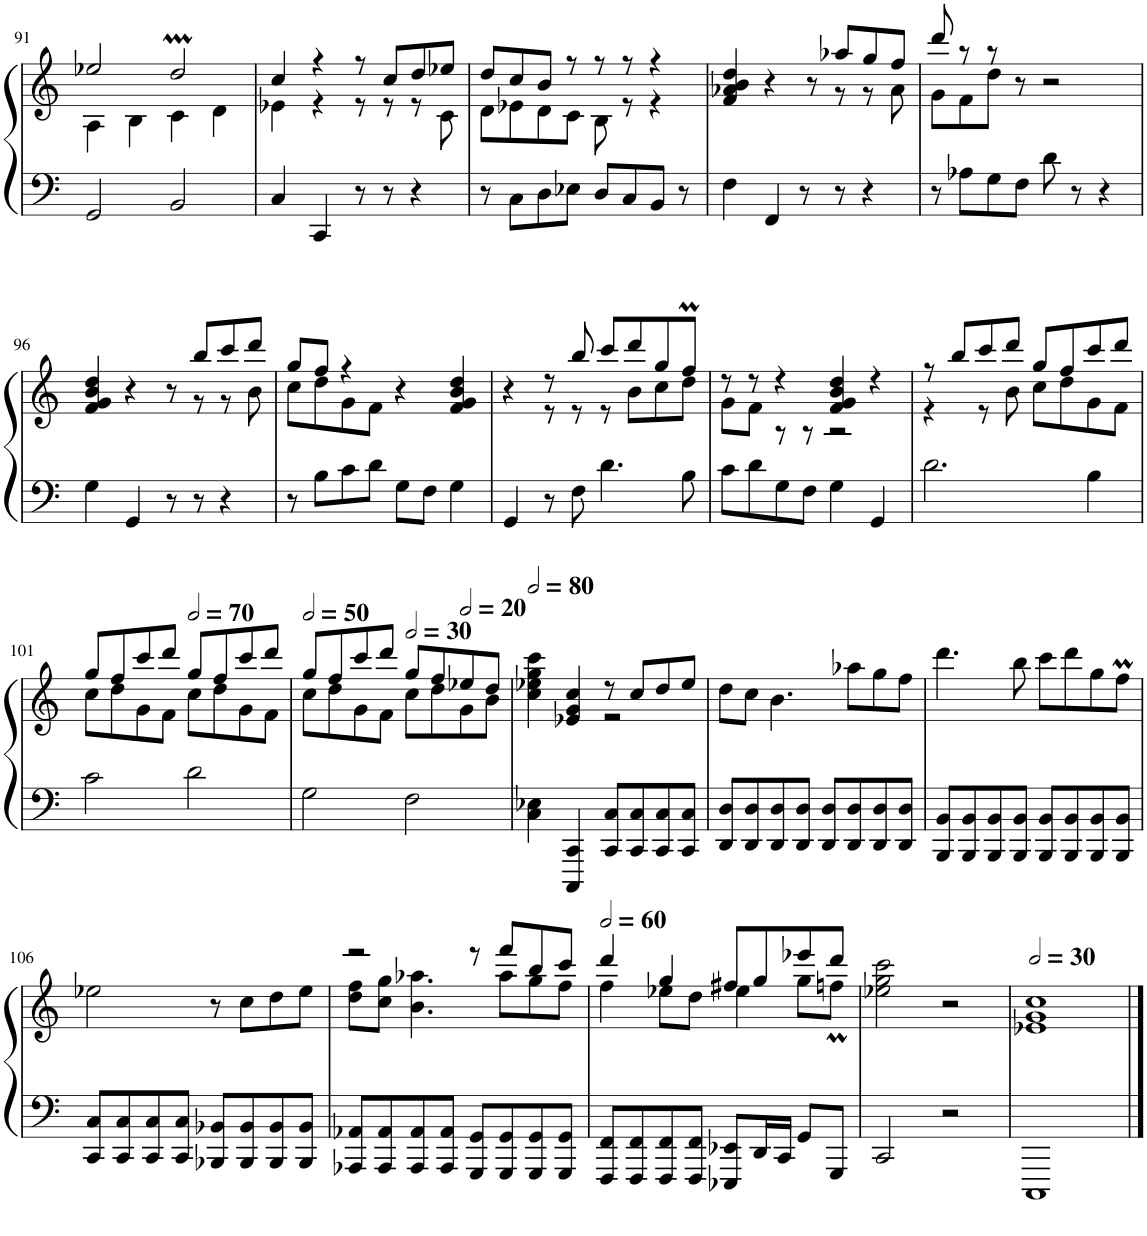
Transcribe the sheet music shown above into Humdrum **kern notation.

**kern	**kern
*part1	*part1
*staff2	*staff1
*I"Piano	*
*I'Pno.	*
!!LO:PB:g=z
*clefF4	*clefG2
*k[]	*k[]
*M4/4	*M4/4
=91	=91
*	*^
2GG/	2ee-X/	4A\
.	.	4B\
2BB/	2ddM/	4c\
.	.	4d\
=92	=92	=92
4C/	4cc/	4e-X\
4CC/	4r	4r
8r	8r	8r
8r	8cc/L	8r
4r	8dd/	8r
.	8ee-X/J	8c\
=93	=93	=93
8r	8dd/L	8d\L
8C\L	8cc/	8e-X\
8D\	8b/J	8d\
8E-X\J	8r	8c\J
8D/L	8r	8B\
8C/	8r	8r
8BB/J	4r	4r
8r	.	.
=94	=94	=94
4F\	4f/ 4a-X/ 4b/ 4dd/	8ryy
*	*v	*v
4FF/	4r
8r	8r
*	*^
8r	8aa-X/L	8r
4r	8gg/	8r
.	8ff/J	8a-\
=95	=95	=95
8r	8ddd/	8g\L
8A-X\L	8r	8f\
8G\	8r	8dd\J
8F\J	8r	2ryy
8d\	2r	.
8r	.	.
4r	.	.
.	.	8ryy
!!LO:LB:g=z	!!
=96	=96	=96
4G\	4f/ 4g/ 4b/ 4dd/	8ryy
*	*v	*v
4GG/	4r
8r	8r
*	*^
8r	8bb/L	8r
4r	8ccc/	8r
.	8ddd/J	8b\
=97	=97	=97
8r	8gg/L	8cc\L
8B\L	8ff/J	8dd\
8c\	4r	8g\
8d\J	.	8f\J
8G\L	4r	2ryy
8F\J	.	.
4G\	4f/ 4g/ 4b/ 4dd/	.
=98	=98	=98
4GG/	4r	4ryy
8r	8r	8r
8F\	8bb/	8r
4.d\	8ccc/L	8r
.	8ddd/	8b\L
.	8gg/	8cc\
8B\	8ffM/J	8dd\J
=99	=99	=99
8c\L	8r	8g\L
8d\	8r	8f\J
8G\	4r	8r
8F\J	.	8r
4G\	4f/ 4g/ 4b/ 4dd/	2r
4GG/	4r	.
=100	=100	=100
2.d\	8r	4r
.	8bb/L	.
.	8ccc/	8r
.	8ddd/J	8b\
.	8gg/L	8cc\L
.	8ff/	8dd\
4B\	8ccc/	8g\
.	8ddd/J	8f\J
!!LO:LB:g=z	!!
=101	=101	=101
2c\	8gg/L	8cc\L
.	8ff/	8dd\
.	8ccc/	8g\
.	8ddd/J	8f\J
*	*MM140	*
2d\	8gg/L	8cc\L
.	8ff/	8dd\
.	8ccc/	8g\
.	8ddd/J	8f\J
=102	=102	=102
*	*MM100	*
2G\	8gg/L	8cc\L
.	8ff/	8dd\
.	8ccc/	8g\
.	8ddd/J	8f\J
*	*MM60	*
2F\	8gg/L	8cc\L
.	8ff/	8dd\
*	*MM40	*
.	8ee-X/	8g\
.	8dd/J	8b\J
=103	=103	=103
*	*MM160	*
4C\ 4E-X\	4cc\ 4ee-X\ 4gg\ 4ccc\	2ryy
4CCC/ 4CC/	4e-X/ 4g/ 4cc/	.
8CC/ 8C/L	8r	2r
8CC/ 8C/	8cc/L	.
8CC/ 8C/	8dd/	.
8CC/ 8C/J	8ee-/J	.
*	*v	*v
=104	=104
8DD/ 8D/L	8dd\L
8DD/ 8D/	8cc\J
8DD/ 8D/	4.b\
8DD/ 8D/J	.
8DD/ 8D/L	.
8DD/ 8D/	8aa-X\L
8DD/ 8D/	8gg\
8DD/ 8D/J	8ff\J
=105	=105
8BBB/ 8BB/L	4.ddd\
8BBB/ 8BB/	.
8BBB/ 8BB/	.
8BBB/ 8BB/J	8bb\
8BBB/ 8BB/L	8ccc\L
8BBB/ 8BB/	8ddd\
8BBB/ 8BB/	8gg\
8BBB/ 8BB/J	8ffM\J
!!LO:LB:g=z
=106	=106
8CC/ 8C/L	2ee-X\
8CC/ 8C/	.
8CC/ 8C/	.
8CC/ 8C/J	.
8BBB-X/ 8BB-X/L	8r
8BBB-/ 8BB-/	8cc\L
8BBB-/ 8BB-/	8dd\
8BBB-/ 8BB-/J	8ee-\J
=107	=107
*	*^
8AAA-X/ 8AA-X/L	2r	8dd\ 8ff\L
8AAA-/ 8AA-/	.	8cc\ 8gg\J
8AAA-/ 8AA-/	.	4.b\ 4.aa-X\
8AAA-/ 8AA-/J	.	.
8GGG/ 8GG/L	8r	.
8GGG/ 8GG/	8fff/L	8aa-\L
8GGG/ 8GG/	8bb/	8gg\
8GGG/ 8GG/J	8ccc/J	8ff\J
=108	=108	=108
*	*MM120	*
8FFF/ 8FF/L	4ddd/	4ff\
8FFF/ 8FF/	.	.
8FFF/ 8FF/	4gg/	8ee-X\L
8FFF/ 8FF/J	.	8dd\J
8EEE-X/ 8EE-X/L	8ff#X/L	4ee-\
16DD/L	8gg/	.
16CC/JJ	.	.
8GG/L	8eee-X/	8gg\L
8GGG/J	8ddd/J	8ffnM\J
*	*v	*v
=109	=109
2CC/	2ee-X\ 2gg\ 2ccc\
2r	2r
=110	=110
*	*MM60
1CCC	1e-X 1g 1cc
==	==
*-	*-
